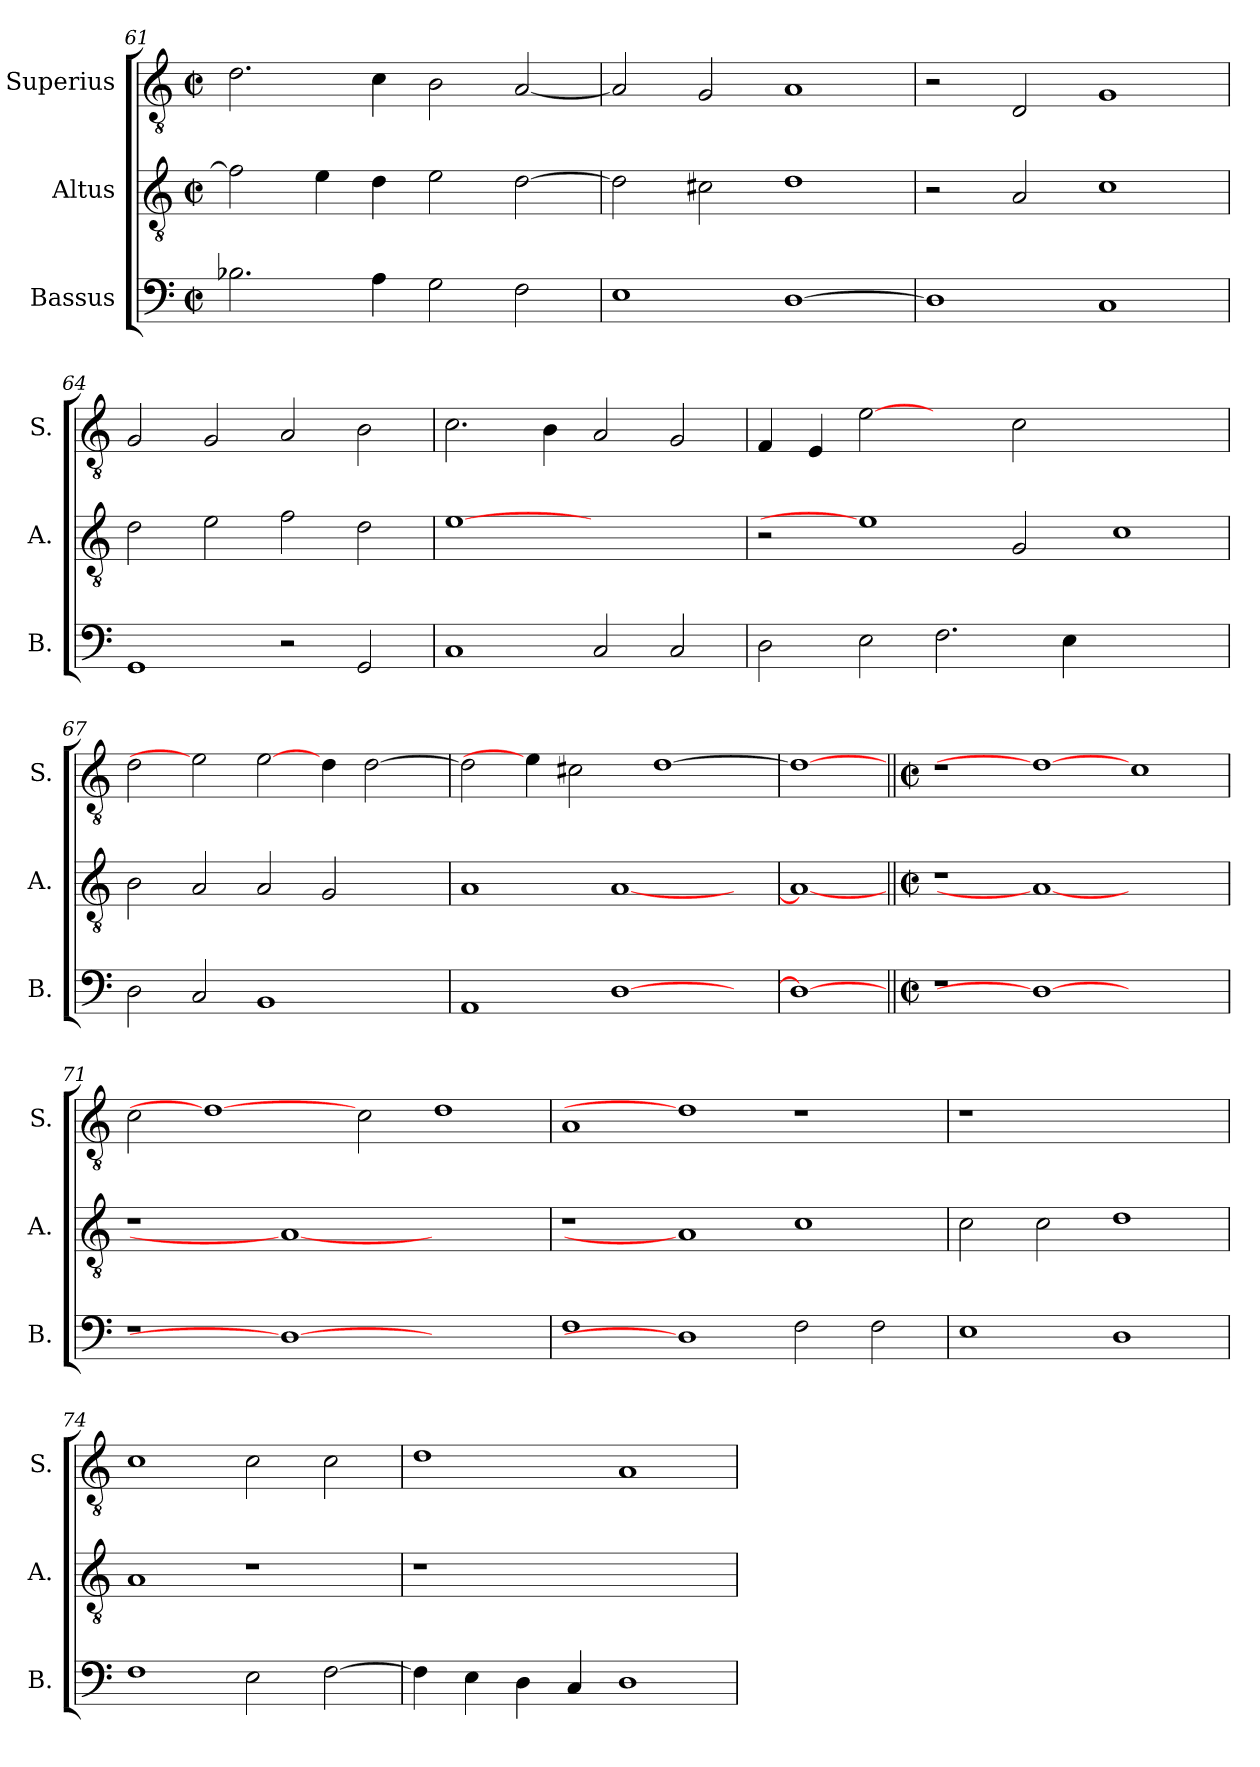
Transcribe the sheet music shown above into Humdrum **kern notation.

**kern	**kern	**kern
*part3	*part2	*part1
*staff3	*staff2	*staff1
*I"Bassus	*I"Altus	*I"Superius
*I'B.	*I'A.	*I'S.
!!LO:PB:g=z
*clefF4	*clefGv2	*clefGv2
*	*ITrd7c12	*ITrd7c12
*k[]	*k[]	*k[]
*C:	*C:	*C:
*M2/2	*M2/2	*M2/2
*met(c|)	*met(c|)	*met(c|)
=61	=61	=61
2.B-Xi\	2Fi\]	2.Di\
.	4Ei\	.
4Ai\	4Di\	4Ci\
2Gi\	2Ei\	2BBi\
2Fi\	[>2Di\	[<2AAi/
=62	=62	=62
1Ei	2Di\]	2AAi/]
.	2C#Xi\	2GGi/
[>1Di	1Di	1AAi
=63	=63	=63
1Di]	2r	2r
.	2AAi/	2DDi/
1Ci	1Ci	1GGi
=64	=64	=64
1GGi	2Di\	2GGi/
.	2Ei\	2GGi/
2r	2Fi\	2AAi/
2GGi/	2Di\	2BBi\
!!LO:LB:g=z
=65	=65	=65
1Ci	[1Ei	2.Ci\
.	.	4BBi\
2Ci/	1ryy	2AAi/
2Ci/	.	2GGi/
=66	=66	=66
2Di\	2r	4FFi/
.	.	4EEi/
2Ei\	1Ei]	[2Ei
2.Fi\	.	2ryy
.	2GGi/	2Ci\
4Ei\	.	.
1ryy	1Ci	1ryy
=67	=67	=67
2Di\	2BBi\	2Di\
2Ci/	2AAi/	2Ei]
1BBi	2AAi/	[2Ei\
.	2GGi/	4Di\
.	.	[>2Di\
4ryy	4ryy	.
=68	=68	=68
1AAi	1AAi	2Di\]
.	.	4Ei\]
.	.	2C#Xi\
[>1Di	[<1AAi	.
.	.	[>1Di
4ryy	4ryy	.
=69	=69	=69
1Di_>	1AAi_<	1Di_>
!!LO:LB:g=z
=70||	=70||	=70||
*M2/2	*M2/2	*M2/2
*met(c|)	*met(c|)	*met(c|)
!LO:N:vis=1	!LO:N:vis=1	!
1r	1r	1r
1Di_	1AAi_	1Di_
1ryy	1ryy	1Ci
=71	=71	=71
!LO:N:vis=1	!LO:N:vis=1	!
1r	1r	2Ci\
.	.	1Di_
1Di_	1AAi_	.
.	.	2Ci\
1ryy	1ryy	1Di
=72	=72	=72
1Fi	1r	1AAi
1Di]	1AAi]	1Di]
2Fi\	1Ci	1r
2Fi\	.	.
=73	=73	=73
!	!	!LO:N:vis=1
1Ei	2Ci\	1r
.	2Ci\	.
1Di	1Di	1ryy
=74	=74	=74
1Fi	1AAi	1Ci
2Ei\	1r	2Ci\
[>2Fi\	.	2Ci\
=75	=75	=75
!	!LO:N:vis=1	!
4Fi\]	1r	1Di
4Ei\	.	.
4Di\	.	.
4Ci/	.	.
1Di	1ryy	1AAi
=	=	=
*-	*-	*-
